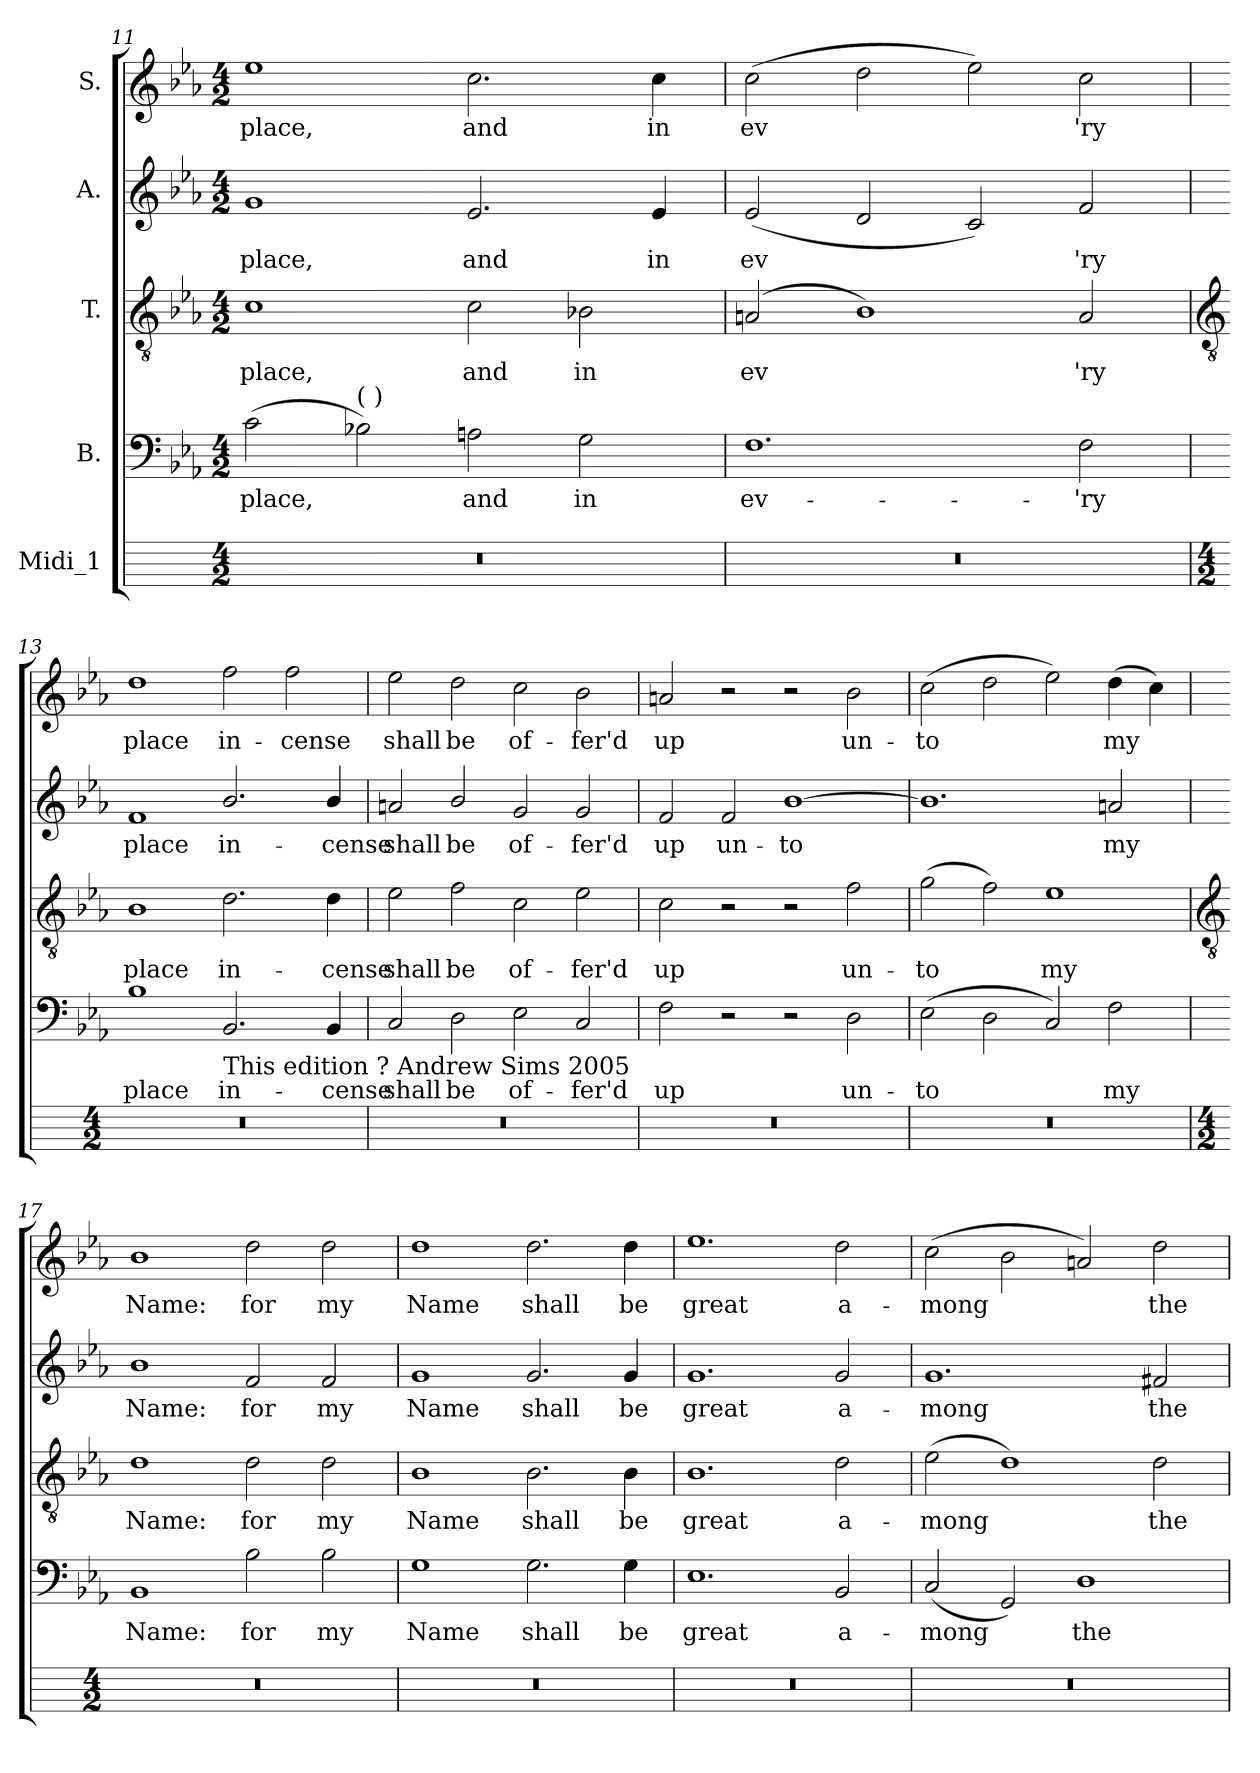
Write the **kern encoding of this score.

**kern	**kern	**text	**kern	**text	**kern	**text	**kern	**text
*part5	*part4	*part4	*part3	*part3	*part2	*part2	*part1	*part1
*staff5	*staff4	*staff4	*staff3	*staff3	*staff2	*staff2	*staff1	*staff1
*I"Midi_1	*I"B.	*	*I"T.	*	*I"A.	*	*I"S.	*
*	*clefF4	*	*clefGv2	*	*clefG2	*	*clefG2	*
*	*k[b-e-a-]	*	*k[b-e-a-]	*	*k[b-e-a-]	*	*k[b-e-a-]	*
*	*E-:	*	*E-:	*	*E-:	*	*E-:	*
*M4/2	*M4/2	*	*M4/2	*	*M4/2	*	*M4/2	*
=11	=11	=11	=11	=11	=11	=11	=11	=11
!	!	!LO:LY:b	!	!LO:LY:b	!	!LO:LY:b	!	!LO:LY:b
0r	(>2c	place,	1c	place,	1g	place,	1ee-	place,
!	!LO:TX:a:t=( )	!	!	!	!	!	!	!
.	2B-X)	.	.	.	.	.	.	.
!	!	!LO:LY:b	!	!LO:LY:b	!	!LO:LY:b	!	!LO:LY:b
.	2An	and	2c	and	2.e-	and	2.cc	and
!	!	!LO:LY:b	!	!LO:LY:b	!	!	!	!
.	2G	in	2B-X	in	.	.	.	.
!	!	!	!	!	!	!LO:LY:b	!	!LO:LY:b
.	.	.	.	.	4e-	in	4cc	in
=12	=12	=12	=12	=12	=12	=12	=12	=12
!	!	!LO:LY:b	!	!LO:LY:b	!	!LO:LY:b	!	!LO:LY:b
0r	1.F	ev-	(<2An	ev	(<2e-	ev	(>2cc	ev
.	.	.	1B-)	.	2d	.	2dd	.
.	.	.	.	.	2c)	.	2ee-)	.
!	!	!LO:LY:b	!	!LO:LY:b	!	!LO:LY:b	!	!LO:LY:b
.	2F	-'ry	2A	'ry	2f	'ry	2cc	'ry
!!LO:LB:g=z
=13	=13	=13	=13	=13	=13	=13	=13	=13
*	*	*	*clefGv2	*	*	*	*	*
*M4/2	*	*	*	*	*	*	*	*
!	!	!LO:LY:b	!	!LO:LY:b	!	!LO:LY:b	!	!LO:LY:b
0r	1B-	place	1B-	place	1f	place	1dd	place
!	!LO:TX:b:t=This edition ? Andrew Sims 2005	!	!	!	!	!	!	!
!	!	!LO:LY:b	!	!LO:LY:b	!	!LO:LY:b	!	!LO:LY:b
.	2.BB-	in-	2.d	in-	2.b-/	in-	2ff	in-
!	!	!	!	!	!	!	!	!LO:LY:b
.	.	.	.	.	.	.	2ff	-cense
!	!	!LO:LY:b	!	!LO:LY:b	!	!LO:LY:b	!	!
.	4BB-	-cense	4d	-cense	4b-/	-cense	.	.
=14	=14	=14	=14	=14	=14	=14	=14	=14
!	!	!LO:LY:b	!	!LO:LY:b	!	!LO:LY:b	!	!LO:LY:b
0r	2C	shall	2e-	shall	2an	shall	2ee-	shall
!	!	!LO:LY:b	!	!LO:LY:b	!	!LO:LY:b	!	!LO:LY:b
.	2D	be	2f	be	2b-/	be	2dd	be
!	!	!LO:LY:b	!	!LO:LY:b	!	!LO:LY:b	!	!LO:LY:b
.	2E-	of-	2c	of-	2g	of-	2cc	of-
!	!	!LO:LY:b	!	!LO:LY:b	!	!LO:LY:b	!	!LO:LY:b
.	2C	-fer'd	2e-	-fer'd	2g	-fer'd	2b-	-fer'd
=15	=15	=15	=15	=15	=15	=15	=15	=15
!	!	!LO:LY:b	!	!LO:LY:b	!	!LO:LY:b	!	!LO:LY:b
0r	2F	up	2c	up	2f	up	2an	up
!	!	!	!	!	!	!LO:LY:b	!	!
.	2r	.	2r	.	2f	un-	2r	.
!	!	!	!	!	!	!LO:LY:b	!	!
.	2r	.	2r	.	[1b-	-to	2r	.
!	!	!LO:LY:b	!	!LO:LY:b	!	!	!	!LO:LY:b
.	2D	un-	2f	un-	.	.	2b-	un-
=16	=16	=16	=16	=16	=16	=16	=16	=16
!	!	!LO:LY:b	!	!LO:LY:b	!	!	!	!LO:LY:b
0r	(>2E-	-to	(>2g	-to	1.b-]	.	(>2cc	-to
.	2D	.	2f)	.	.	.	2dd	.
!	!	!	!	!LO:LY:b	!	!	!	!
.	2C)	.	1e-	my	.	.	2ee-)	.
!	!	!LO:LY:b	!	!	!	!LO:LY:b	!	!LO:LY:b
.	2F	my	.	.	2an	my	(>4dd	my
.	.	.	.	.	.	.	4cc)	.
!!LO:LB:g=z
=17	=17	=17	=17	=17	=17	=17	=17	=17
*	*	*	*clefGv2	*	*	*	*	*
*M4/2	*	*	*	*	*	*	*	*
!	!	!LO:LY:b	!	!LO:LY:b	!	!LO:LY:b	!	!LO:LY:b
0r	1BB-	Name:	1d	Name:	1b-	Name:	1b-	Name:
!	!	!LO:LY:b	!	!LO:LY:b	!	!LO:LY:b	!	!LO:LY:b
.	2B-	for	2d	for	2f	for	2dd	for
!	!	!LO:LY:b	!	!LO:LY:b	!	!LO:LY:b	!	!LO:LY:b
.	2B-	my	2d	my	2f	my	2dd	my
=18	=18	=18	=18	=18	=18	=18	=18	=18
!	!	!LO:LY:b	!	!LO:LY:b	!	!LO:LY:b	!	!LO:LY:b
0r	1G	Name	1B-	Name	1g	Name	1dd	Name
!	!	!LO:LY:b	!	!LO:LY:b	!	!LO:LY:b	!	!LO:LY:b
.	2.G	shall	2.B-	shall	2.g	shall	2.dd	shall
!	!	!LO:LY:b	!	!LO:LY:b	!	!LO:LY:b	!	!LO:LY:b
.	4G	be	4B-	be	4g	be	4dd	be
=19	=19	=19	=19	=19	=19	=19	=19	=19
!	!	!LO:LY:b	!	!LO:LY:b	!	!LO:LY:b	!	!LO:LY:b
0r	1.E-	great	1.B-	great	1.g	great	1.ee-	great
!	!	!LO:LY:b	!	!LO:LY:b	!	!LO:LY:b	!	!LO:LY:b
.	2BB-	a-	2d	a-	2g	a-	2dd	a-
=20	=20	=20	=20	=20	=20	=20	=20	=20
!	!	!LO:LY:b	!	!LO:LY:b	!	!LO:LY:b	!	!LO:LY:b
0r	(<2C	-mong	(>2e-	-mong	1.g	-mong	(>2cc	-mong
.	2GG)	.	1d)	.	.	.	2b-	.
!	!	!LO:LY:b	!	!	!	!	!	!
.	1D	the	.	.	.	.	2an)	.
!	!	!	!	!LO:LY:b	!	!LO:LY:b	!	!LO:LY:b
.	.	.	2d	the	2f#X	the	2dd	the
=	=	=	=	=	=	=	=	=
*-	*-	*-	*-	*-	*-	*-	*-	*-
